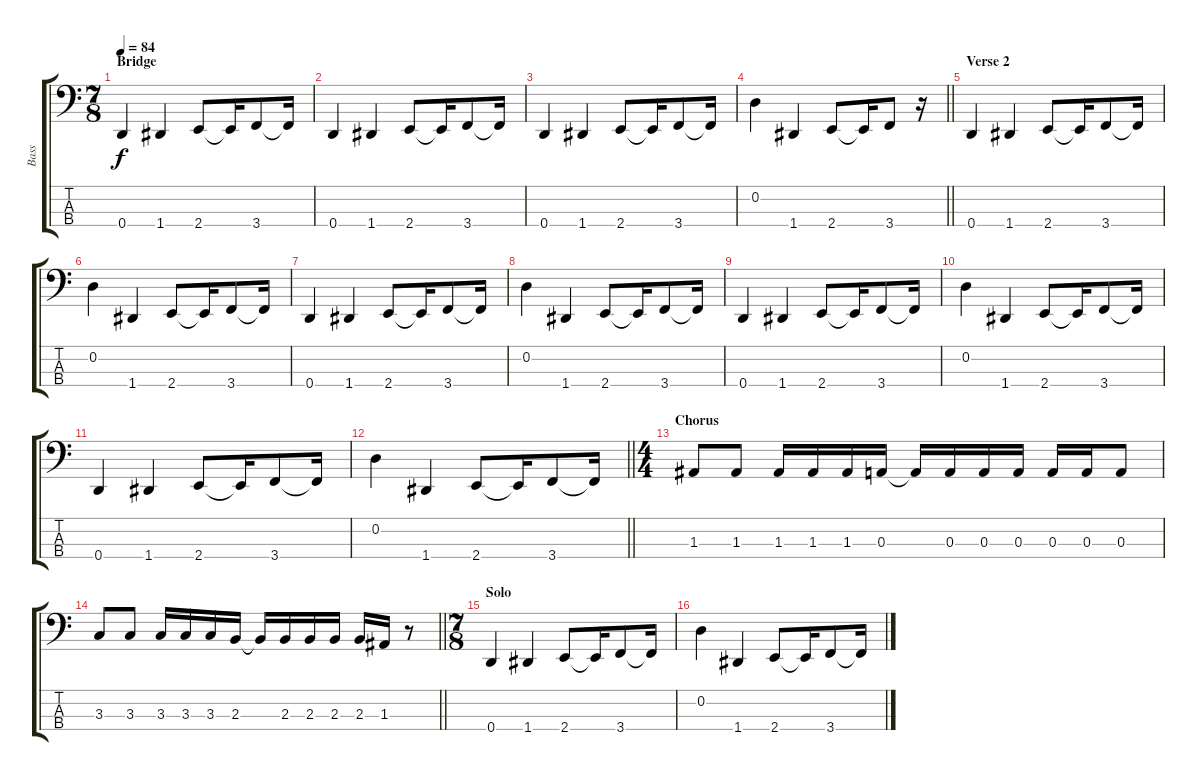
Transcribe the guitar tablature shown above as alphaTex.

\track ("Bass" "Bass") {instrument electricbasspick}
\staff {score tabs}
\tuning (G2 D2 A1 D1) {hide}
\ts (7 8)
\section ("" "Bridge")
\tempo 84
\clef f4
\ks c
0.4.4{dy f} 1.4.4 2.4.8 2.4{t}.16 3.4.8 3.4{t}.16 |
0.4.4 1.4.4 2.4.8 2.4{t}.16 3.4.8 3.4{t}.16 |
0.4.4 1.4.4 2.4.8 2.4{t}.16 3.4.8 3.4{t}.16 |
\barLineRight lightlight
0.2.4 1.4.4 2.4.8 2.4{t}.16 3.4.8 r.16 |
\section ("" "Verse 2")
0.4.4 1.4.4 2.4.8 2.4{t}.16 3.4.8 3.4{t}.16 |
0.2.4 1.4.4 2.4.8 2.4{t}.16 3.4.8 3.4{t}.16 |
0.4.4 1.4.4 2.4.8 2.4{t}.16 3.4.8 3.4{t}.16 |
0.2.4 1.4.4 2.4.8 2.4{t}.16 3.4.8 3.4{t}.16 |
0.4.4 1.4.4 2.4.8 2.4{t}.16 3.4.8 3.4{t}.16 |
0.2.4 1.4.4 2.4.8 2.4{t}.16 3.4.8 3.4{t}.16 |
0.4.4 1.4.4 2.4.8 2.4{t}.16 3.4.8 3.4{t}.16 |
\barLineRight lightlight
0.2.4 1.4.4 2.4.8 2.4{t}.16 3.4.8 3.4{t}.16 |
\ts (4 4)
\section ("" "Chorus")
1.3.8 1.3.8 1.3.16 1.3.16 1.3.16 0.3.16 0.3{t}.16 0.3.16 0.3.16 0.3.16 0.3.16 0.3.16 0.3.8 |
\barLineRight lightlight
3.3.8 3.3.8 3.3.16 3.3.16 3.3.16 2.3.16 2.3{t}.16 2.3.16 2.3.16 2.3.16 2.3.16 1.3.16 r.8 |
\ts (7 8)
\section ("" "Solo")
0.4.4 1.4.4 2.4.8 2.4{t}.16 3.4.8 3.4{t}.16 |
0.2.4 1.4.4 2.4.8 2.4{t}.16 3.4.8 3.4{t}.16
